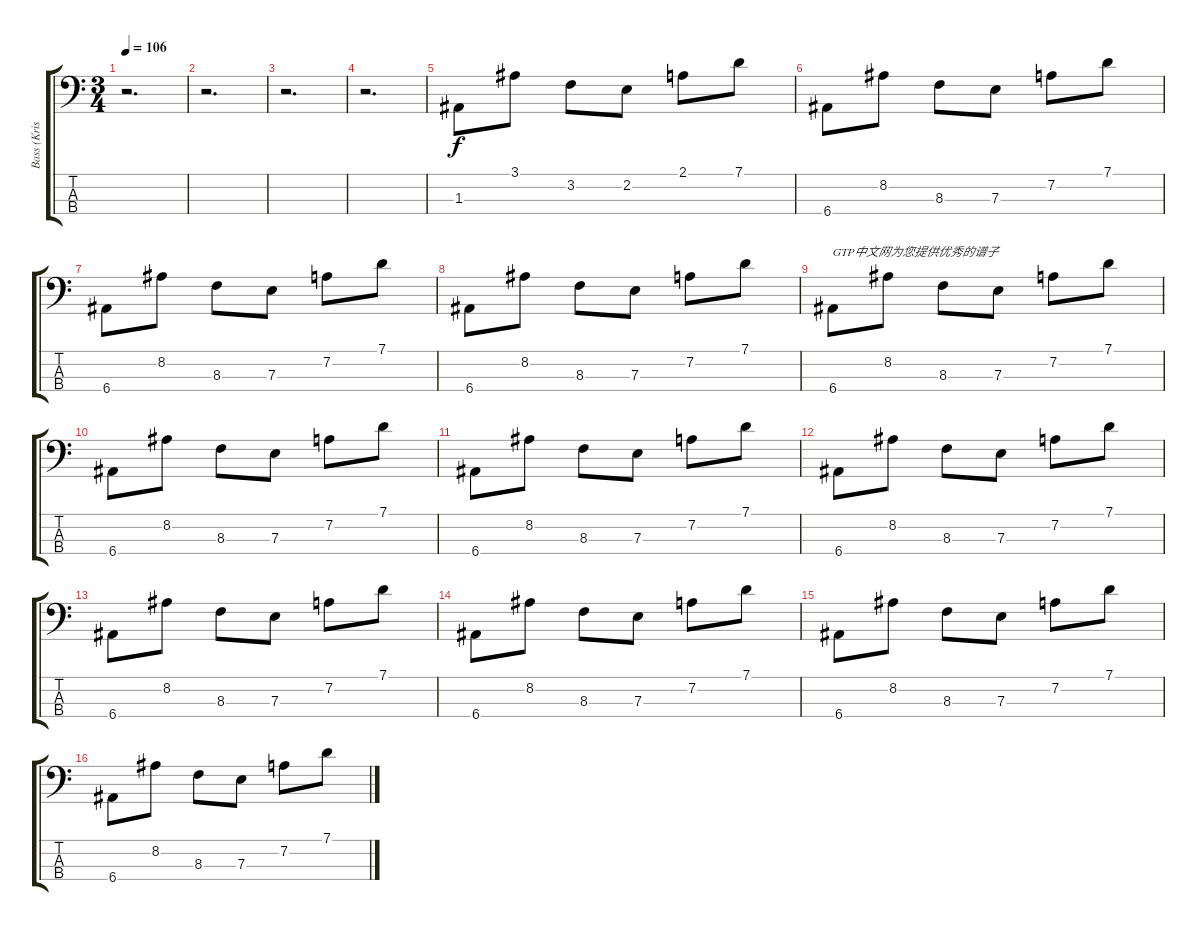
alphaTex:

\track ("Bass (Krist)" "Bass (Kris") {instrument electricbasspick}
\staff {score tabs}
\tuning (G2 D2 A1 E1) {hide}
\ts (3 4)
\tempo 106
\clef f4
\ks c
r.2{d dy f instrument electricbasspick} |
r.2{d} |
r.2{d} |
r.2{d} |
1.3.8 3.1.8 3.2.8 2.2.8 2.1.8 7.1.8 |
6.4.8 8.2.8 8.3.8 7.3.8 7.2.8 7.1.8 |
6.4.8 8.2.8 8.3.8 7.3.8 7.2.8 7.1.8 |
6.4.8 8.2.8 8.3.8 7.3.8 7.2.8 7.1.8 |
6.4.8{txt "GTP中文网为您提供优秀的谱子"} 8.2.8 8.3.8 7.3.8 7.2.8 7.1.8 |
6.4.8 8.2.8 8.3.8 7.3.8 7.2.8 7.1.8 |
6.4.8 8.2.8 8.3.8 7.3.8 7.2.8 7.1.8 |
6.4.8 8.2.8 8.3.8 7.3.8 7.2.8 7.1.8 |
6.4.8 8.2.8 8.3.8 7.3.8 7.2.8 7.1.8 |
6.4.8 8.2.8 8.3.8 7.3.8 7.2.8 7.1.8 |
6.4.8 8.2.8 8.3.8 7.3.8 7.2.8 7.1.8 |
6.4.8 8.2.8 8.3.8 7.3.8 7.2.8 7.1.8
